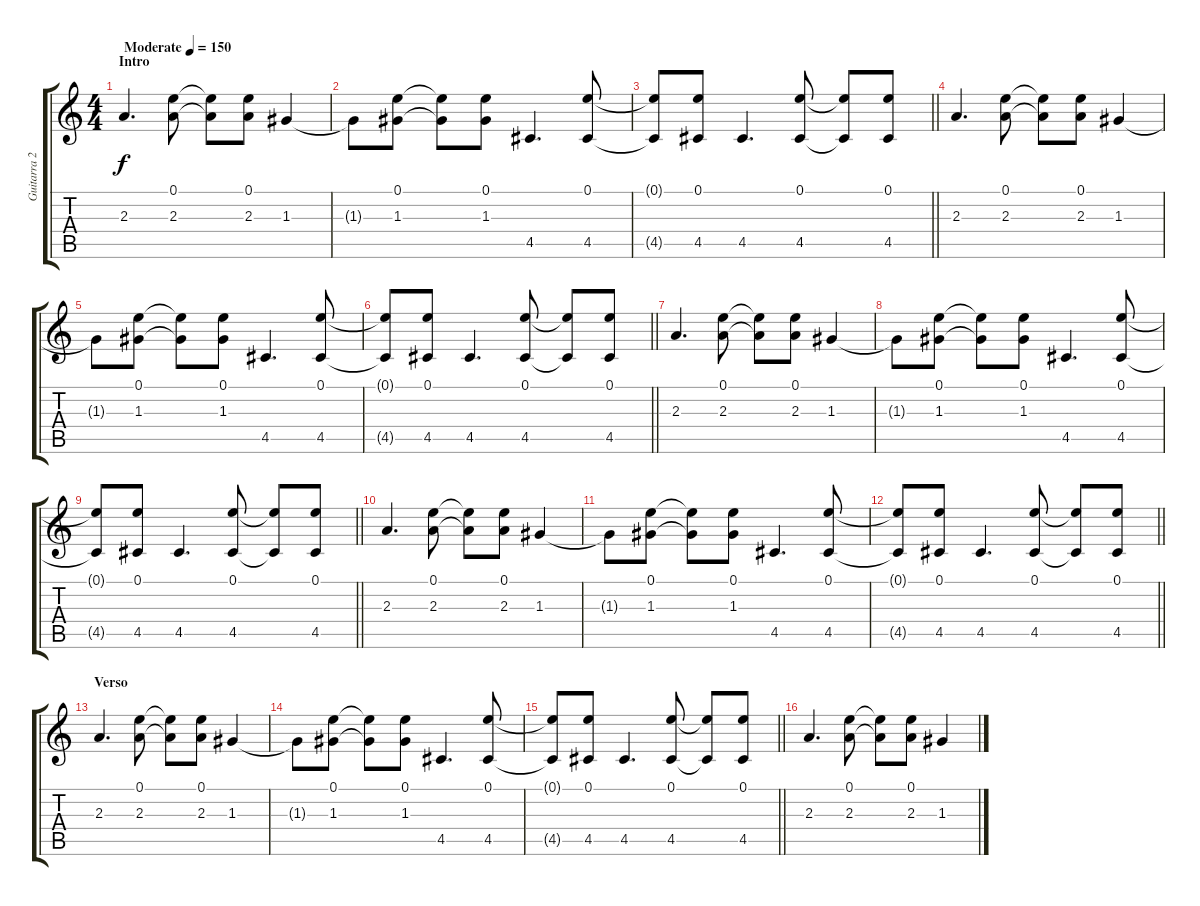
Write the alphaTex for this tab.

\track ("Guitarra 2" "Guitarra 2") {instrument acousticguitarsteel}
\staff {score tabs}
\tuning (E4 B3 G3 D3 A2 E2) {hide}
\ts (4 4)
\section ("" "Intro")
\tempo (150 "Moderate")
\clef g2
\ks c
2.3.4{d dy f instrument acousticguitarsteel} (0.1 2.3).8 (0.1{t} 2.3{t}).8 (0.1 2.3).8 1.3.4 |
1.3{t}.8 (0.1 1.3).8 (0.1{t} 1.3{t}).8 (0.1 1.3).8 4.5.4{d} (0.1 4.5).8 |
\barLineRight lightlight
(0.1{t} 4.5{t}).8 (0.1 4.5).8 4.5.4{d} (0.1 4.5).8 (0.1{t} 4.5{t}).8 (0.1 4.5).8 |
2.3.4{d} (0.1 2.3).8 (0.1{t} 2.3{t}).8 (0.1 2.3).8 1.3.4 |
1.3{t}.8 (0.1 1.3).8 (0.1{t} 1.3{t}).8 (0.1 1.3).8 4.5.4{d} (0.1 4.5).8 |
\barLineRight lightlight
(0.1{t} 4.5{t}).8 (0.1 4.5).8 4.5.4{d} (0.1 4.5).8 (0.1{t} 4.5{t}).8 (0.1 4.5).8 |
2.3.4{d} (0.1 2.3).8 (0.1{t} 2.3{t}).8 (0.1 2.3).8 1.3.4 |
1.3{t}.8 (0.1 1.3).8 (0.1{t} 1.3{t}).8 (0.1 1.3).8 4.5.4{d} (0.1 4.5).8 |
\barLineRight lightlight
(0.1{t} 4.5{t}).8 (0.1 4.5).8 4.5.4{d} (0.1 4.5).8 (0.1{t} 4.5{t}).8 (0.1 4.5).8 |
2.3.4{d} (0.1 2.3).8 (0.1{t} 2.3{t}).8 (0.1 2.3).8 1.3.4 |
1.3{t}.8 (0.1 1.3).8 (0.1{t} 1.3{t}).8 (0.1 1.3).8 4.5.4{d} (0.1 4.5).8 |
\barLineRight lightlight
(0.1{t} 4.5{t}).8 (0.1 4.5).8 4.5.4{d} (0.1 4.5).8 (0.1{t} 4.5{t}).8 (0.1 4.5).8 |
\section ("" "Verso")
2.3.4{d} (0.1 2.3).8 (0.1{t} 2.3{t}).8 (0.1 2.3).8 1.3.4 |
1.3{t}.8 (0.1 1.3).8 (0.1{t} 1.3{t}).8 (0.1 1.3).8 4.5.4{d} (0.1 4.5).8 |
\barLineRight lightlight
(0.1{t} 4.5{t}).8 (0.1 4.5).8 4.5.4{d} (0.1 4.5).8 (0.1{t} 4.5{t}).8 (0.1 4.5).8 |
2.3.4{d} (0.1 2.3).8 (0.1{t} 2.3{t}).8 (0.1 2.3).8 1.3.4
